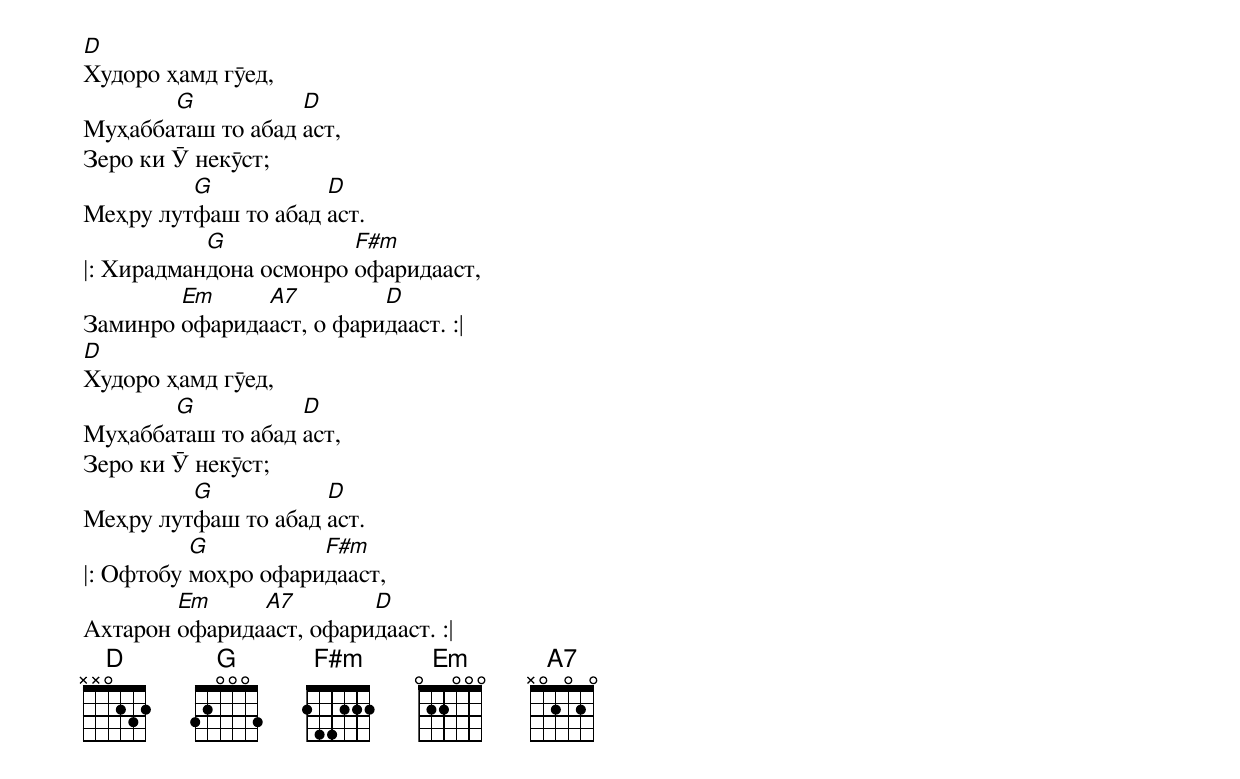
[D]Худоро ҳамд гӯед,
Муҳабба[G]таш то абад [D]аст,
Зеро ки Ӯ некӯст;
Меҳру лут[G]фаш то абад [D]аст.
|: Хирадман[G]дона осмонро [F#m]офаридааст,
Заминро [Em]офарида[A7]аст, о фари[D]дааст. :|
[D]Худоро ҳамд гӯед,
Муҳабба[G]таш то абад [D]аст,
Зеро ки Ӯ некӯст;
Меҳру лут[G]фаш то абад [D]аст.
|: Офтобу [G]моҳро офари[F#m]дааст,
Ахтарон [Em]офарида[A7]аст, офари[D]дааст. :|
